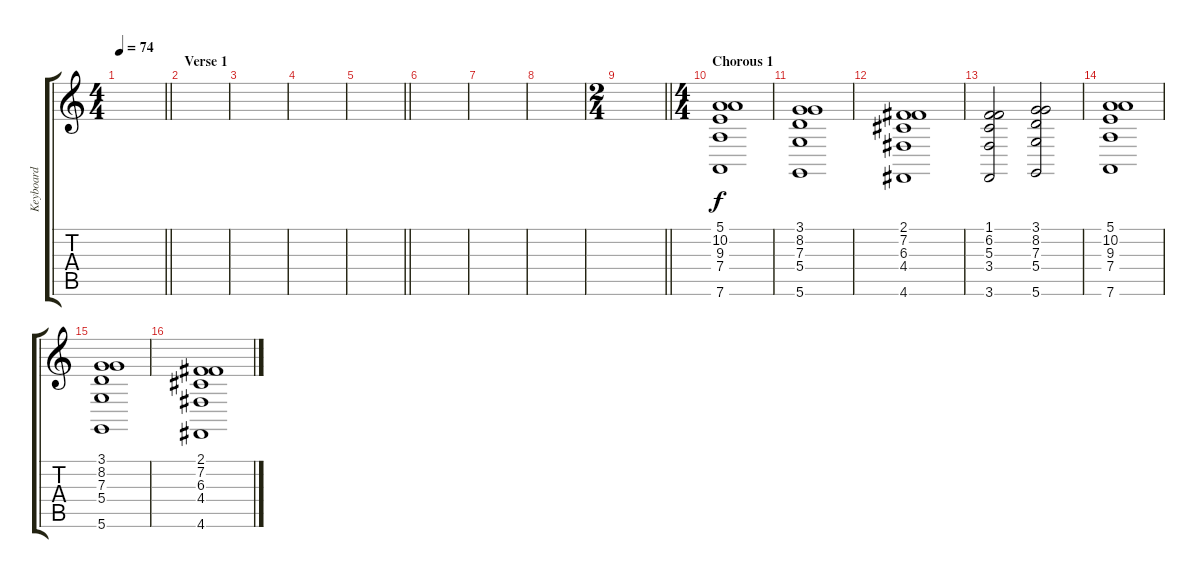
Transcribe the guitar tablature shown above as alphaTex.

\track ("Keyboard" "Keyboard") {instrument synthstrings1}
\staff {score tabs}
\tuning (E4 B3 G3 D3 A2 D2) {hide}
\ts (4 4)
\tempo 74
\clef g2
\barLineRight lightlight
\ks c
|
\section ("" "Verse 1")
|
|
|
\barLineRight lightlight
|
\section ("" "")
|
|
|
\ts (2 4)
\barLineRight lightlight
|
\ts (4 4)
\section ("" "Chorous 1")
(5.1 10.2 9.3 7.4 7.6).1 |
(3.1 8.2 7.3 5.4 5.6).1 |
(2.1 7.2 6.3 4.4 4.6).1 |
(1.1 6.2 5.3 3.4 3.6).2 (3.1 8.2 7.3 5.4 5.6).2 |
(5.1 10.2 9.3 7.4 7.6).1 |
(3.1 8.2 7.3 5.4 5.6).1 |
(2.1 7.2 6.3 4.4 4.6).1
